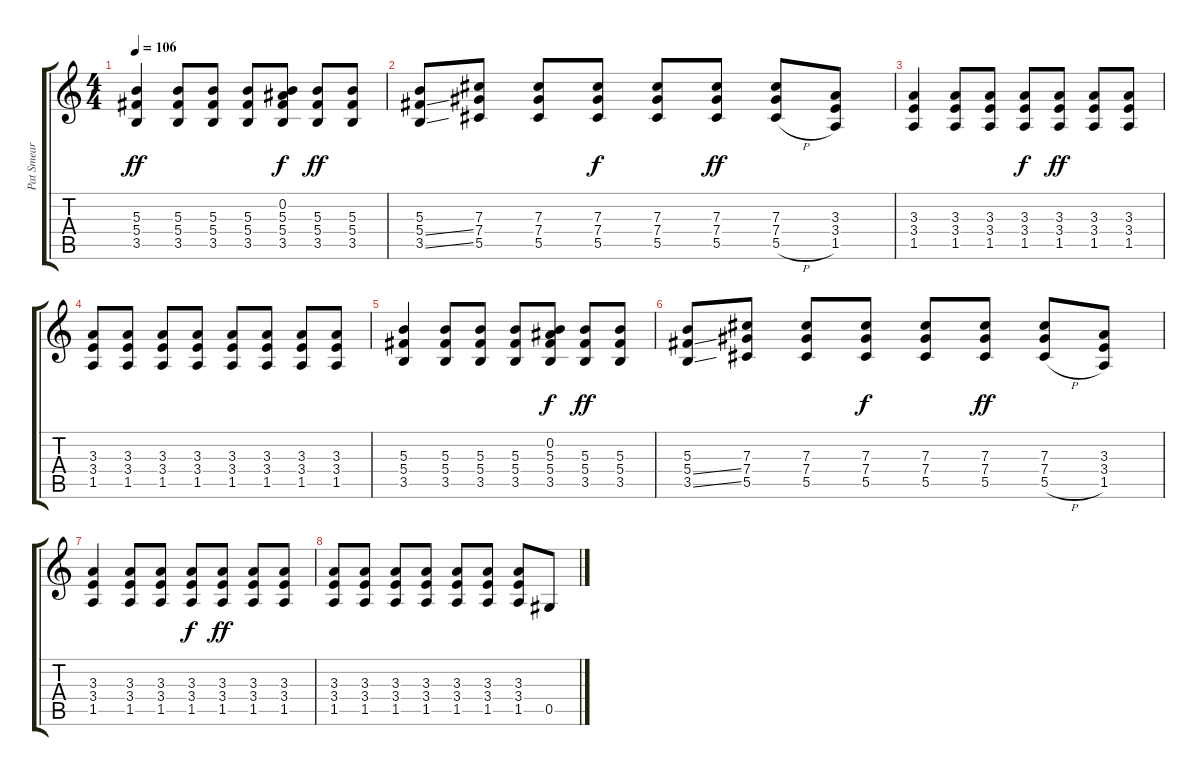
\track ("Pat Smear Friendly :)" "Pat Smear ") {instrument distortionguitar}
\staff {score tabs}
\tuning (Eb4 Bb3 Gb3 Db3 Ab2 Eb2) {hide}
\ts (4 4)
\tempo 106
\clef g2
\ks c
(5.3 5.4 3.5).4{dy ff} (5.3 5.4 3.5).8 (5.3 5.4 3.5).8 (5.3 5.4 3.5).8 (0.2 5.3 5.4 3.5).8{dy f} (5.3 5.4 3.5).8{dy ff} (5.3 5.4 3.5).8 |
(5.3 5.4{ss} 3.5{ss}).8 (7.3 7.4 5.5).8 (7.3 7.4 5.5).8 (7.3 7.4 5.5).8{dy f} (7.3 7.4 5.5).8 (7.3 7.4 5.5).8{dy ff} (7.3 7.4 5.5{h}).8 (3.3 3.4 1.5).8 |
(3.3 3.4 1.5).4 (3.3 3.4 1.5).8 (3.3 3.4 1.5).8 (3.3 3.4 1.5).8{dy f} (3.3 3.4 1.5).8{dy ff} (3.3 3.4 1.5).8 (3.3 3.4 1.5).8 |
(3.3 3.4 1.5).8 (3.3 3.4 1.5).8 (3.3 3.4 1.5).8 (3.3 3.4 1.5).8 (3.3 3.4 1.5).8 (3.3 3.4 1.5).8 (3.3 3.4 1.5).8 (3.3 3.4 1.5).8 |
(5.3 5.4 3.5).4 (5.3 5.4 3.5).8 (5.3 5.4 3.5).8 (5.3 5.4 3.5).8 (0.2 5.3 5.4 3.5).8{dy f} (5.3 5.4 3.5).8{dy ff} (5.3 5.4 3.5).8 |
(5.3 5.4{ss} 3.5{ss}).8 (7.3 7.4 5.5).8 (7.3 7.4 5.5).8 (7.3 7.4 5.5).8{dy f} (7.3 7.4 5.5).8 (7.3 7.4 5.5).8{dy ff} (7.3 7.4 5.5{h}).8 (3.3 3.4 1.5).8 |
(3.3 3.4 1.5).4 (3.3 3.4 1.5).8 (3.3 3.4 1.5).8 (3.3 3.4 1.5).8{dy f} (3.3 3.4 1.5).8{dy ff} (3.3 3.4 1.5).8 (3.3 3.4 1.5).8 |
(3.3 3.4 1.5).8 (3.3 3.4 1.5).8 (3.3 3.4 1.5).8 (3.3 3.4 1.5).8 (3.3 3.4 1.5).8 (3.3 3.4 1.5).8 (3.3 3.4 1.5).8 0.5.8
